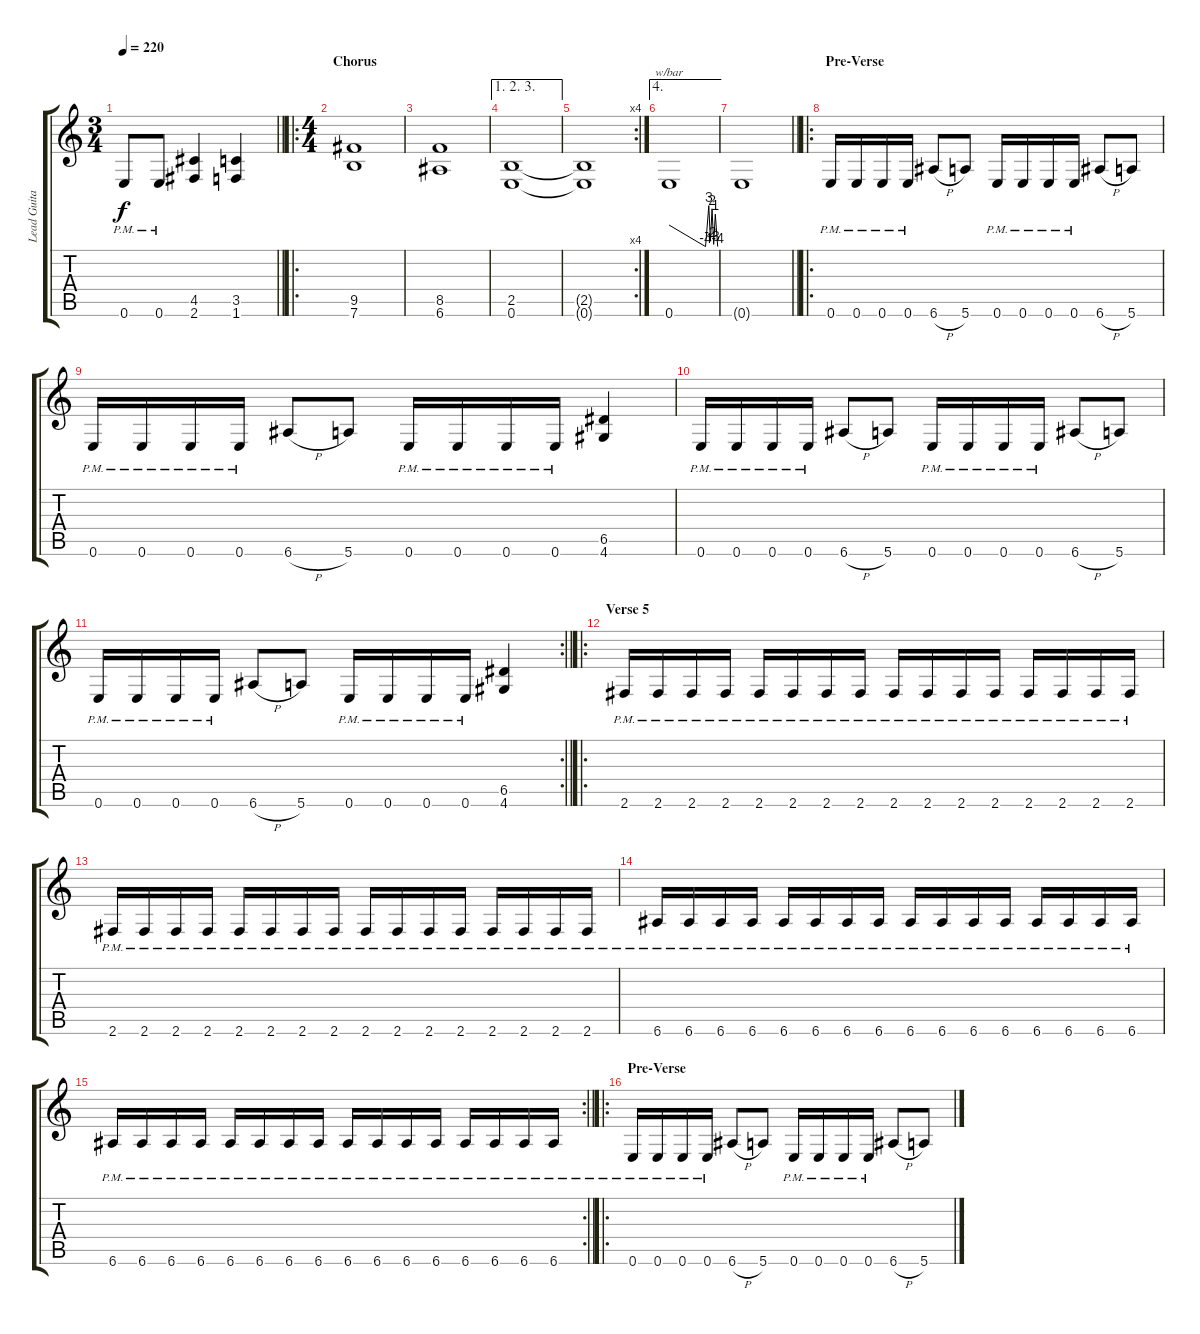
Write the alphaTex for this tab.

\track ("Lead Guitar" "Lead Guita") {instrument distortionguitar}
\staff {score tabs}
\tuning (E4 B3 G3 D3 A2 E2) {hide}
\ts (3 4)
\tempo 220
\clef g2
\barLineRight lightlight
\ks c
0.6{pm}.8{dy f} 0.6{pm}.8 (4.5 2.6).4 (3.5 1.6).4 |
\ro
\ts (4 4)
\section ("" "Chorus")
(9.5 7.6).1 |
(8.5 6.6).1 |
\ae (1 2 3)
(2.5 0.6).1 |
\rc 4
(2.5{t} 0.6{t}).1 |
\ae 4
0.6.1{tbe (custom default 0 0 45 -16 49 12 51 -8 53 8 55 -12 57 4 60 -16)} |
\barLineRight lightlight
0.6{t}.1 |
\ro
\section ("" "Pre-Verse")
0.6{pm}.16 0.6{pm}.16 0.6{pm}.16 0.6{pm}.16 6.6{h}.8 5.6.8 0.6{pm}.16 0.6{pm}.16 0.6{pm}.16 0.6{pm}.16 6.6{h}.8 5.6.8 |
0.6{pm}.16 0.6{pm}.16 0.6{pm}.16 0.6{pm}.16 6.6{h}.8 5.6.8 0.6{pm}.16 0.6{pm}.16 0.6{pm}.16 0.6{pm}.16 (6.5 4.6).4 |
0.6{pm}.16 0.6{pm}.16 0.6{pm}.16 0.6{pm}.16 6.6{h}.8 5.6.8 0.6{pm}.16 0.6{pm}.16 0.6{pm}.16 0.6{pm}.16 6.6{h}.8 5.6.8 |
\rc 2
\barLineRight lightlight
0.6{pm}.16 0.6{pm}.16 0.6{pm}.16 0.6{pm}.16 6.6{h}.8 5.6.8 0.6{pm}.16 0.6{pm}.16 0.6{pm}.16 0.6{pm}.16 (6.5 4.6).4 |
\ro
\section ("" "Verse 5")
2.6{pm}.16 2.6{pm}.16 2.6{pm}.16 2.6{pm}.16 2.6{pm}.16 2.6{pm}.16 2.6{pm}.16 2.6{pm}.16 2.6{pm}.16 2.6{pm}.16 2.6{pm}.16 2.6{pm}.16 2.6{pm}.16 2.6{pm}.16 2.6{pm}.16 2.6{pm}.16 |
2.6{pm}.16 2.6{pm}.16 2.6{pm}.16 2.6{pm}.16 2.6{pm}.16 2.6{pm}.16 2.6{pm}.16 2.6{pm}.16 2.6{pm}.16 2.6{pm}.16 2.6{pm}.16 2.6{pm}.16 2.6{pm}.16 2.6{pm}.16 2.6{pm}.16 2.6{pm}.16 |
6.6{pm}.16 6.6{pm}.16 6.6{pm}.16 6.6{pm}.16 6.6{pm}.16 6.6{pm}.16 6.6{pm}.16 6.6{pm}.16 6.6{pm}.16 6.6{pm}.16 6.6{pm}.16 6.6{pm}.16 6.6{pm}.16 6.6{pm}.16 6.6{pm}.16 6.6{pm}.16 |
\rc 2
\barLineRight lightlight
6.6{pm}.16 6.6{pm}.16 6.6{pm}.16 6.6{pm}.16 6.6{pm}.16 6.6{pm}.16 6.6{pm}.16 6.6{pm}.16 6.6{pm}.16 6.6{pm}.16 6.6{pm}.16 6.6{pm}.16 6.6{pm}.16 6.6{pm}.16 6.6{pm}.16 6.6{pm}.16 |
\ro
\section ("" "Pre-Verse")
0.6{pm}.16 0.6{pm}.16 0.6{pm}.16 0.6{pm}.16 6.6{h}.8 5.6.8 0.6{pm}.16 0.6{pm}.16 0.6{pm}.16 0.6{pm}.16 6.6{h}.8 5.6.8
